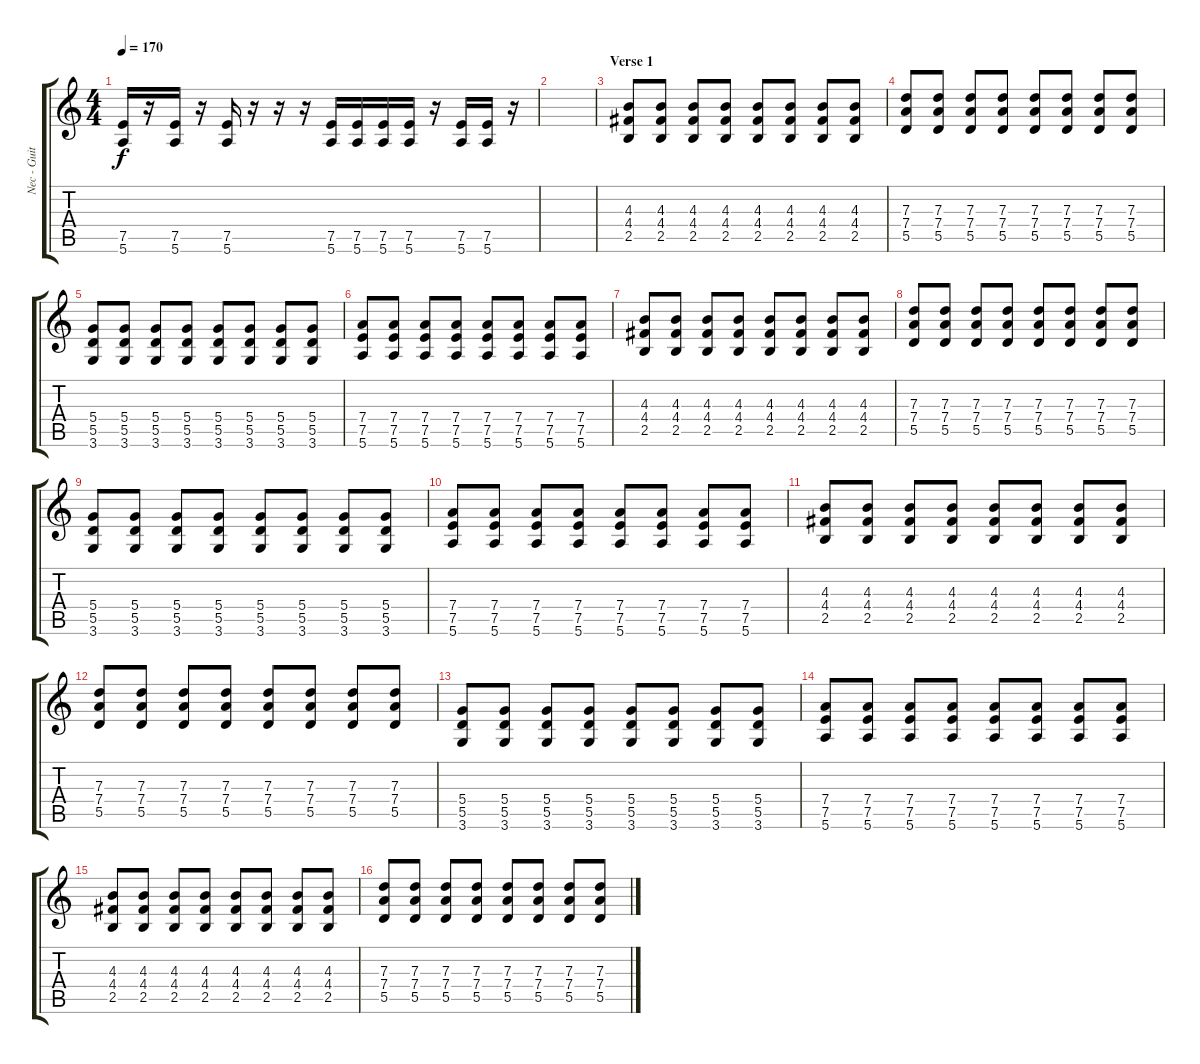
\track ("Nec - Guitars" "Nec - Guit") {instrument distortionguitar}
\staff {score tabs}
\tuning (E4 B3 G3 D3 A2 E2) {hide}
\ts (4 4)
\tempo 170
\clef g2
\ks c
(7.5 5.6).16{dy f} r.16 (7.5 5.6).16 r.16 (7.5 5.6).16 r.16 r.16 r.16 (7.5 5.6).16 (7.5 5.6).16 (7.5 5.6).16 (7.5 5.6).16 r.16 (7.5 5.6).16 (7.5 5.6).16 r.16 |
|
\section ("" "Verse 1")
(4.3 4.4 2.5).8 (4.3 4.4 2.5).8 (4.3 4.4 2.5).8 (4.3 4.4 2.5).8 (4.3 4.4 2.5).8 (4.3 4.4 2.5).8 (4.3 4.4 2.5).8 (4.3 4.4 2.5).8 |
(7.3 7.4 5.5).8 (7.3 7.4 5.5).8 (7.3 7.4 5.5).8 (7.3 7.4 5.5).8 (7.3 7.4 5.5).8 (7.3 7.4 5.5).8 (7.3 7.4 5.5).8 (7.3 7.4 5.5).8 |
(5.4 5.5 3.6).8 (5.4 5.5 3.6).8 (5.4 5.5 3.6).8 (5.4 5.5 3.6).8 (5.4 5.5 3.6).8 (5.4 5.5 3.6).8 (5.4 5.5 3.6).8 (5.4 5.5 3.6).8 |
(7.4 7.5 5.6).8 (7.4 7.5 5.6).8 (7.4 7.5 5.6).8 (7.4 7.5 5.6).8 (7.4 7.5 5.6).8 (7.4 7.5 5.6).8 (7.4 7.5 5.6).8 (7.4 7.5 5.6).8 |
(4.3 4.4 2.5).8 (4.3 4.4 2.5).8 (4.3 4.4 2.5).8 (4.3 4.4 2.5).8 (4.3 4.4 2.5).8 (4.3 4.4 2.5).8 (4.3 4.4 2.5).8 (4.3 4.4 2.5).8 |
(7.3 7.4 5.5).8 (7.3 7.4 5.5).8 (7.3 7.4 5.5).8 (7.3 7.4 5.5).8 (7.3 7.4 5.5).8 (7.3 7.4 5.5).8 (7.3 7.4 5.5).8 (7.3 7.4 5.5).8 |
(5.4 5.5 3.6).8 (5.4 5.5 3.6).8 (5.4 5.5 3.6).8 (5.4 5.5 3.6).8 (5.4 5.5 3.6).8 (5.4 5.5 3.6).8 (5.4 5.5 3.6).8 (5.4 5.5 3.6).8 |
(7.4 7.5 5.6).8 (7.4 7.5 5.6).8 (7.4 7.5 5.6).8 (7.4 7.5 5.6).8 (7.4 7.5 5.6).8 (7.4 7.5 5.6).8 (7.4 7.5 5.6).8 (7.4 7.5 5.6).8 |
(4.3 4.4 2.5).8 (4.3 4.4 2.5).8 (4.3 4.4 2.5).8 (4.3 4.4 2.5).8 (4.3 4.4 2.5).8 (4.3 4.4 2.5).8 (4.3 4.4 2.5).8 (4.3 4.4 2.5).8 |
(7.3 7.4 5.5).8 (7.3 7.4 5.5).8 (7.3 7.4 5.5).8 (7.3 7.4 5.5).8 (7.3 7.4 5.5).8 (7.3 7.4 5.5).8 (7.3 7.4 5.5).8 (7.3 7.4 5.5).8 |
(5.4 5.5 3.6).8 (5.4 5.5 3.6).8 (5.4 5.5 3.6).8 (5.4 5.5 3.6).8 (5.4 5.5 3.6).8 (5.4 5.5 3.6).8 (5.4 5.5 3.6).8 (5.4 5.5 3.6).8 |
(7.4 7.5 5.6).8 (7.4 7.5 5.6).8 (7.4 7.5 5.6).8 (7.4 7.5 5.6).8 (7.4 7.5 5.6).8 (7.4 7.5 5.6).8 (7.4 7.5 5.6).8 (7.4 7.5 5.6).8 |
(4.3 4.4 2.5).8 (4.3 4.4 2.5).8 (4.3 4.4 2.5).8 (4.3 4.4 2.5).8 (4.3 4.4 2.5).8 (4.3 4.4 2.5).8 (4.3 4.4 2.5).8 (4.3 4.4 2.5).8 |
(7.3 7.4 5.5).8 (7.3 7.4 5.5).8 (7.3 7.4 5.5).8 (7.3 7.4 5.5).8 (7.3 7.4 5.5).8 (7.3 7.4 5.5).8 (7.3 7.4 5.5).8 (7.3 7.4 5.5).8
